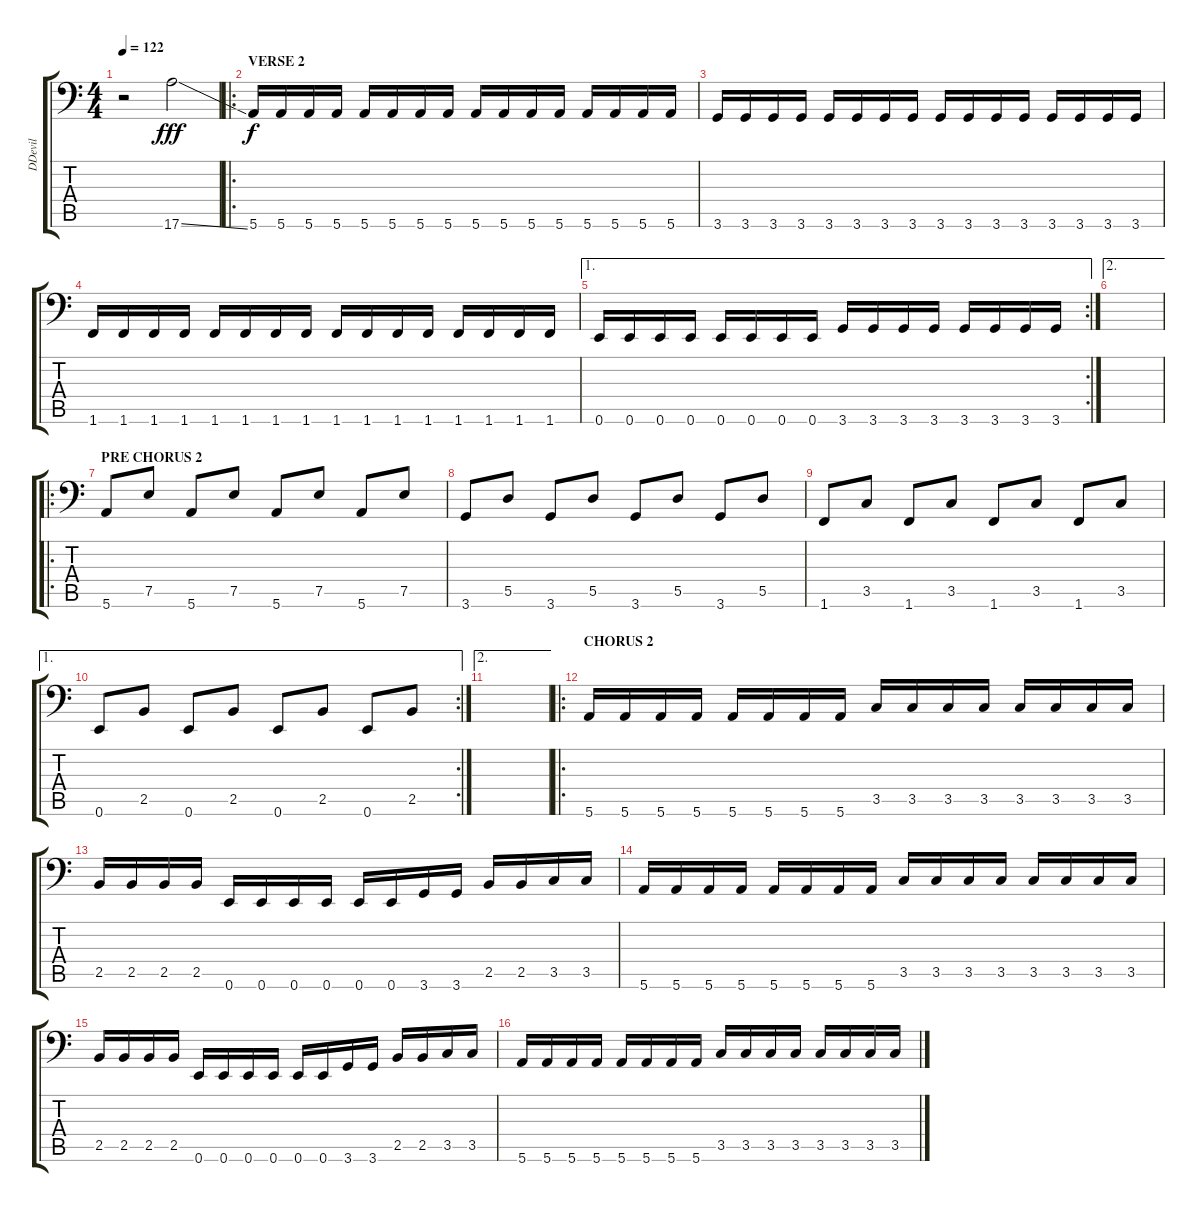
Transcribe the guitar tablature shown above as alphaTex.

\track ("DDevil" "DDevil") {instrument electricbassfinger}
\staff {score tabs}
\tuning (E3 B2 G2 D2 A1 E1) {hide}
\ts (4 4)
\tempo 122
\clef f4
\ks c
r.2{dy f} 17.6{ss}.2{dy fff} |
\ro
\section ("" "VERSE 2")
5.6.16{dy f} 5.6.16 5.6.16 5.6.16 5.6.16 5.6.16 5.6.16 5.6.16 5.6.16 5.6.16 5.6.16 5.6.16 5.6.16 5.6.16 5.6.16 5.6.16 |
3.6.16 3.6.16 3.6.16 3.6.16 3.6.16 3.6.16 3.6.16 3.6.16 3.6.16 3.6.16 3.6.16 3.6.16 3.6.16 3.6.16 3.6.16 3.6.16 |
1.6.16 1.6.16 1.6.16 1.6.16 1.6.16 1.6.16 1.6.16 1.6.16 1.6.16 1.6.16 1.6.16 1.6.16 1.6.16 1.6.16 1.6.16 1.6.16 |
\ae 1
\rc 2
0.6.16 0.6.16 0.6.16 0.6.16 0.6.16 0.6.16 0.6.16 0.6.16 3.6.16 3.6.16 3.6.16 3.6.16 3.6.16 3.6.16 3.6.16 3.6.16 |
\ae 2
|
\ro
\section ("" "PRE CHORUS 2")
5.6.8 7.5.8 5.6.8 7.5.8 5.6.8 7.5.8 5.6.8 7.5.8 |
3.6.8 5.5.8 3.6.8 5.5.8 3.6.8 5.5.8 3.6.8 5.5.8 |
1.6.8 3.5.8 1.6.8 3.5.8 1.6.8 3.5.8 1.6.8 3.5.8 |
\ae 1
\rc 2
0.6.8 2.5.8 0.6.8 2.5.8 0.6.8 2.5.8 0.6.8 2.5.8 |
\ae 2
|
\ro
\section ("" "CHORUS 2")
5.6.16 5.6.16 5.6.16 5.6.16 5.6.16 5.6.16 5.6.16 5.6.16 3.5.16 3.5.16 3.5.16 3.5.16 3.5.16 3.5.16 3.5.16 3.5.16 |
2.5.16 2.5.16 2.5.16 2.5.16 0.6.16 0.6.16 0.6.16 0.6.16 0.6.16 0.6.16 3.6.16 3.6.16 2.5.16 2.5.16 3.5.16 3.5.16 |
5.6.16 5.6.16 5.6.16 5.6.16 5.6.16 5.6.16 5.6.16 5.6.16 3.5.16 3.5.16 3.5.16 3.5.16 3.5.16 3.5.16 3.5.16 3.5.16 |
2.5.16 2.5.16 2.5.16 2.5.16 0.6.16 0.6.16 0.6.16 0.6.16 0.6.16 0.6.16 3.6.16 3.6.16 2.5.16 2.5.16 3.5.16 3.5.16 |
5.6.16 5.6.16 5.6.16 5.6.16 5.6.16 5.6.16 5.6.16 5.6.16 3.5.16 3.5.16 3.5.16 3.5.16 3.5.16 3.5.16 3.5.16 3.5.16
